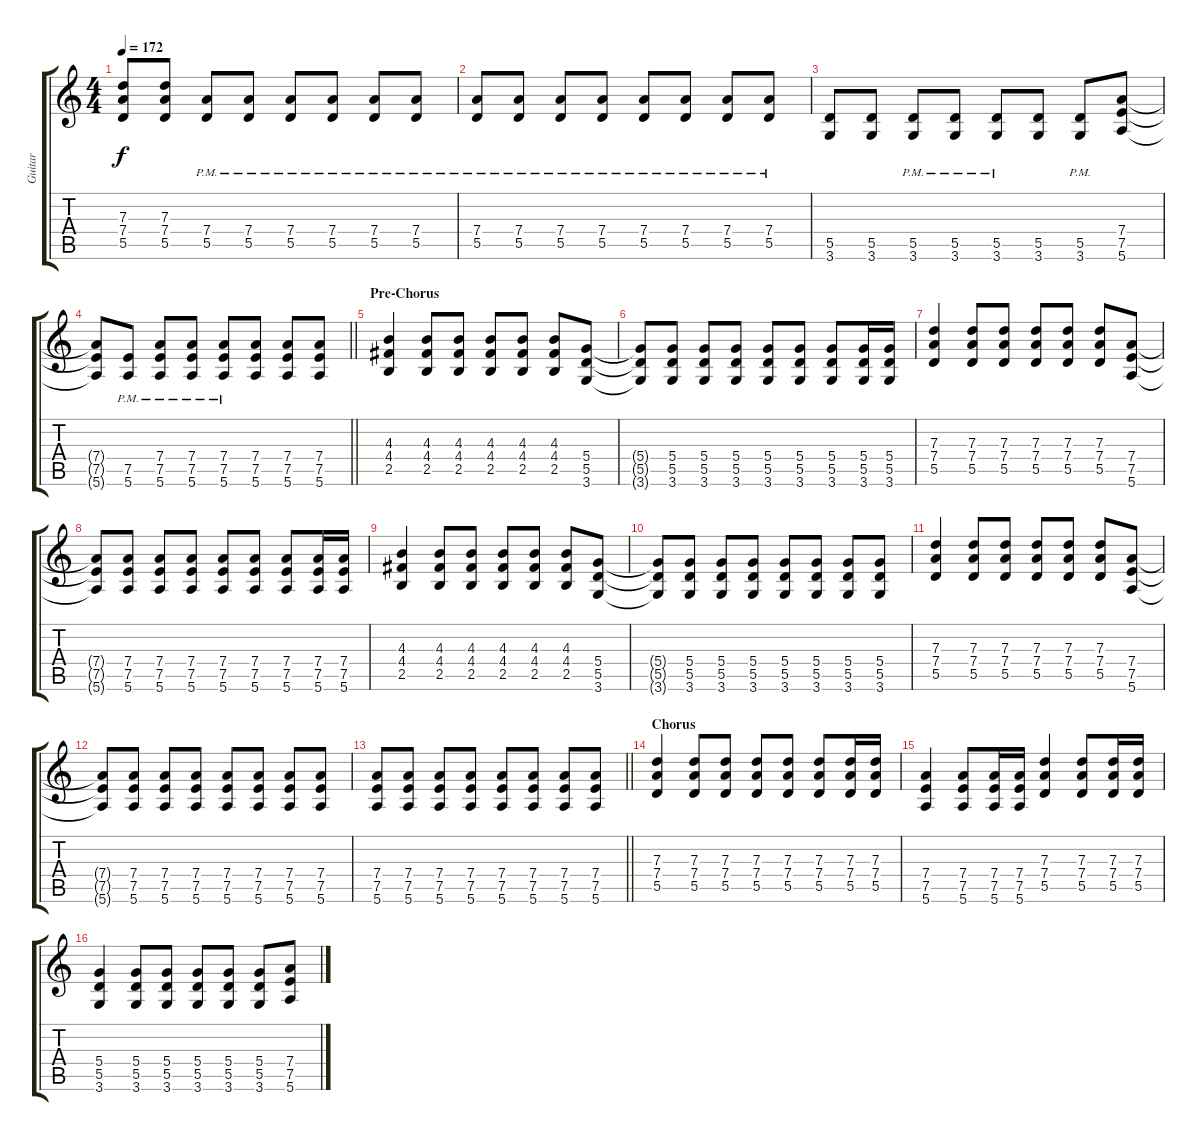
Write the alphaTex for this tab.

\track ("Guitar" "Guitar") {instrument distortionguitar}
\staff {score tabs}
\tuning (E4 B3 G3 D3 A2 E2) {hide}
\ts (4 4)
\tempo 172
\clef g2
\ks c
(7.3{t} 7.4{t} 5.5{t}).8{dy f} (7.3 7.4 5.5).8 (7.4{pm} 5.5{pm}).8 (7.4{pm} 5.5{pm}).8 (7.4{pm} 5.5{pm}).8 (7.4{pm} 5.5{pm}).8 (7.4{pm} 5.5{pm}).8 (7.4{pm} 5.5{pm}).8 |
(7.4{pm} 5.5{pm}).8 (7.4{pm} 5.5{pm}).8 (7.4{pm} 5.5{pm}).8 (7.4{pm} 5.5{pm}).8 (7.4{pm} 5.5{pm}).8 (7.4{pm} 5.5{pm}).8 (7.4{pm} 5.5{pm}).8 (7.4{pm} 5.5{pm}).8 |
(5.5 3.6).8 (5.5 3.6).8 (5.5{pm} 3.6{pm}).8 (5.5{pm} 3.6{pm}).8 (5.5{pm} 3.6{pm}).8 (5.5 3.6).8 (5.5{pm} 3.6{pm}).8 (7.4 7.5 5.6).8 |
\barLineRight lightlight
(7.4{t} 7.5{t} 5.6{t}).8 (7.5{pm} 5.6).8 (7.4{pm} 7.5{pm} 5.6).8 (7.4{pm} 7.5{pm} 5.6).8 (7.4{pm} 7.5 5.6).8 (7.4 7.5 5.6).8 (7.4 7.5 5.6).8 (7.4 7.5 5.6).8 |
\section ("" "Pre-Chorus")
(4.3 4.4 2.5).4 (4.3 4.4 2.5).8 (4.3 4.4 2.5).8 (4.3 4.4 2.5).8 (4.3 4.4 2.5).8 (4.3 4.4 2.5).8 (5.4 5.5 3.6).8 |
(5.4{t} 5.5{t} 3.6{t}).8 (5.4 5.5 3.6).8 (5.4 5.5 3.6).8 (5.4 5.5 3.6).8 (5.4 5.5 3.6).8 (5.4 5.5 3.6).8 (5.4 5.5 3.6).8 (5.4 5.5 3.6).16 (5.4 5.5 3.6).16 |
(7.3 7.4 5.5).4 (7.3 7.4 5.5).8 (7.3 7.4 5.5).8 (7.3 7.4 5.5).8 (7.3 7.4 5.5).8 (7.3 7.4 5.5).8 (7.4 7.5 5.6).8 |
(7.4{t} 7.5{t} 5.6{t}).8 (7.4 7.5 5.6).8 (7.4 7.5 5.6).8 (7.4 7.5 5.6).8 (7.4 7.5 5.6).8 (7.4 7.5 5.6).8 (7.4 7.5 5.6).8 (7.4 7.5 5.6).16 (7.4 7.5 5.6).16 |
(4.3 4.4 2.5).4 (4.3 4.4 2.5).8 (4.3 4.4 2.5).8 (4.3 4.4 2.5).8 (4.3 4.4 2.5).8 (4.3 4.4 2.5).8 (5.4 5.5 3.6).8 |
(5.4{t} 5.5{t} 3.6{t}).8 (5.4 5.5 3.6).8 (5.4 5.5 3.6).8 (5.4 5.5 3.6).8 (5.4 5.5 3.6).8 (5.4 5.5 3.6).8 (5.4 5.5 3.6).8 (5.4 5.5 3.6).8 |
(7.3 7.4 5.5).4 (7.3 7.4 5.5).8 (7.3 7.4 5.5).8 (7.3 7.4 5.5).8 (7.3 7.4 5.5).8 (7.3 7.4 5.5).8 (7.4 7.5 5.6).8 |
(7.4{t} 7.5{t} 5.6{t}).8 (7.4 7.5 5.6).8 (7.4 7.5 5.6).8 (7.4 7.5 5.6).8 (7.4 7.5 5.6).8 (7.4 7.5 5.6).8 (7.4 7.5 5.6).8 (7.4 7.5 5.6).8 |
\barLineRight lightlight
(7.4 7.5 5.6).8 (7.4 7.5 5.6).8 (7.4 7.5 5.6).8 (7.4 7.5 5.6).8 (7.4 7.5 5.6).8 (7.4 7.5 5.6).8 (7.4 7.5 5.6).8 (7.4 7.5 5.6).8 |
\section ("" "Chorus")
(7.3 7.4 5.5).4 (7.3 7.4 5.5).8 (7.3 7.4 5.5).8 (7.3 7.4 5.5).8 (7.3 7.4 5.5).8 (7.3 7.4 5.5).8 (7.3 7.4 5.5).16 (7.3 7.4 5.5).16 |
(7.4 7.5 5.6).4 (7.4 7.5 5.6).8 (7.4 7.5 5.6).16 (7.4 7.5 5.6).16 (7.3 7.4 5.5).4 (7.3 7.4 5.5).8 (7.3 7.4 5.5).16 (7.3 7.4 5.5).16 |
(5.4 5.5 3.6).4 (5.4 5.5 3.6).8 (5.4 5.5 3.6).8 (5.4 5.5 3.6).8 (5.4 5.5 3.6).8 (5.4 5.5 3.6).8 (7.4 7.5 5.6).8
